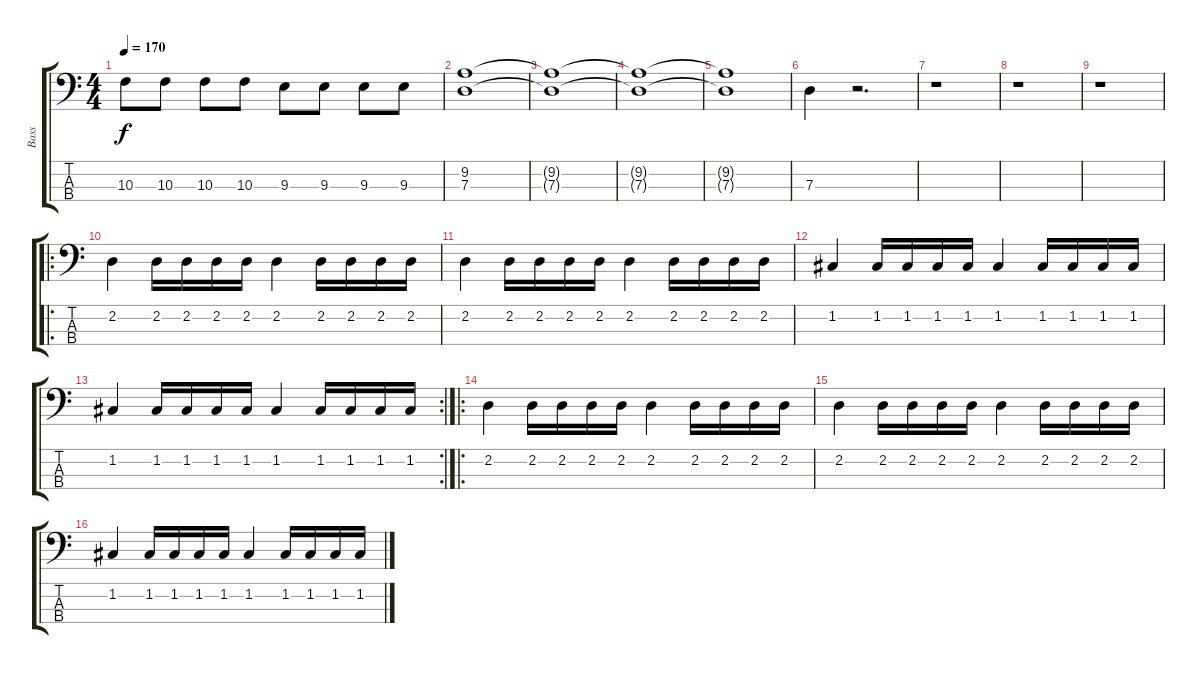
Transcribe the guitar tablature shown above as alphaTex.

\track ("Bass" "Bass") {instrument electricbasspick}
\staff {score tabs}
\tuning (F2 C2 G1 C1) {hide}
\ts (4 4)
\tempo 170
\clef f4
\ks c
10.3.8{dy f} 10.3.8 10.3.8 10.3.8 9.3.8 9.3.8 9.3.8 9.3.8 |
(9.2 7.3).1 |
(9.2{t} 7.3{t}).1 |
(9.2{t} 7.3{t}).1 |
(9.2{t} 7.3{t}).1 |
7.3.4 r.2{d} |
r.1 |
r.1 |
r.1 |
\ro
2.2.4 2.2.16 2.2.16 2.2.16 2.2.16 2.2.4 2.2.16 2.2.16 2.2.16 2.2.16 |
2.2.4 2.2.16 2.2.16 2.2.16 2.2.16 2.2.4 2.2.16 2.2.16 2.2.16 2.2.16 |
1.2.4 1.2.16 1.2.16 1.2.16 1.2.16 1.2.4 1.2.16 1.2.16 1.2.16 1.2.16 |
\rc 2
1.2.4 1.2.16 1.2.16 1.2.16 1.2.16 1.2.4 1.2.16 1.2.16 1.2.16 1.2.16 |
\ro
2.2.4 2.2.16 2.2.16 2.2.16 2.2.16 2.2.4 2.2.16 2.2.16 2.2.16 2.2.16 |
2.2.4 2.2.16 2.2.16 2.2.16 2.2.16 2.2.4 2.2.16 2.2.16 2.2.16 2.2.16 |
1.2.4 1.2.16 1.2.16 1.2.16 1.2.16 1.2.4 1.2.16 1.2.16 1.2.16 1.2.16
